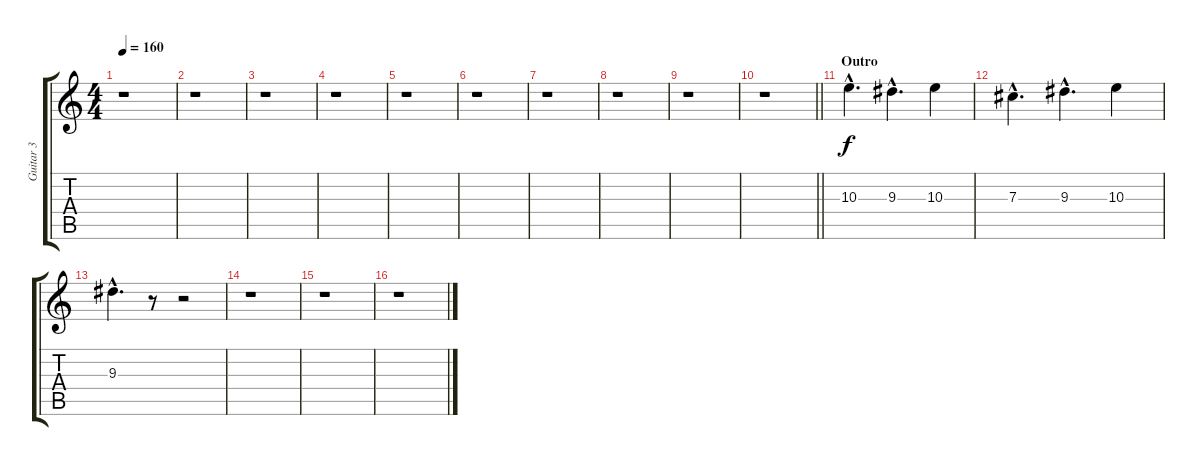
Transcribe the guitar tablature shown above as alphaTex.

\track ("Guitar 3" "Guitar 3") {instrument overdrivenguitar}
\staff {score tabs}
\tuning (Eb4 Bb3 Gb3 Db3 Ab2 Eb2) {hide}
\ts (4 4)
\tempo 160
\clef g2
\ks c
r.1{dy f} |
r.1 |
r.1 |
r.1 |
r.1 |
r.1 |
r.1 |
r.1 |
r.1 |
\barLineRight lightlight
r.1 |
\section ("" "Outro")
10.3{hac}.4{d volume 13} 9.3{hac}.4{d} 10.3.4 |
7.3{hac}.4{d} 9.3{hac}.4{d} 10.3.4 |
9.3{hac}.4{d} r.8 r.2 |
r.1 |
r.1 |
r.1
